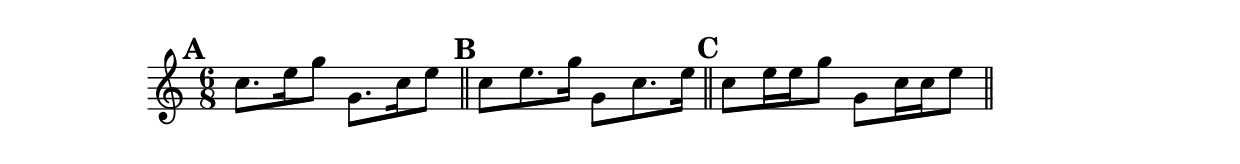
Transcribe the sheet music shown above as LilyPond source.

\version "2.22.0"

\relative {
  \language "english"

  \key c \major
  \time 6/8

  \bar ""

  % Alternates from Gumpert edition
  \mark \default
  c''8. e16 g8 g,8. c16 e8 | \bar "||"

  \mark \default
  c8 e8. g16 g,8 c8. e16 | \bar "||"

  \mark \default
  c8 e16 e g8 g,8 c16 c e8 | \bar "||"
}
